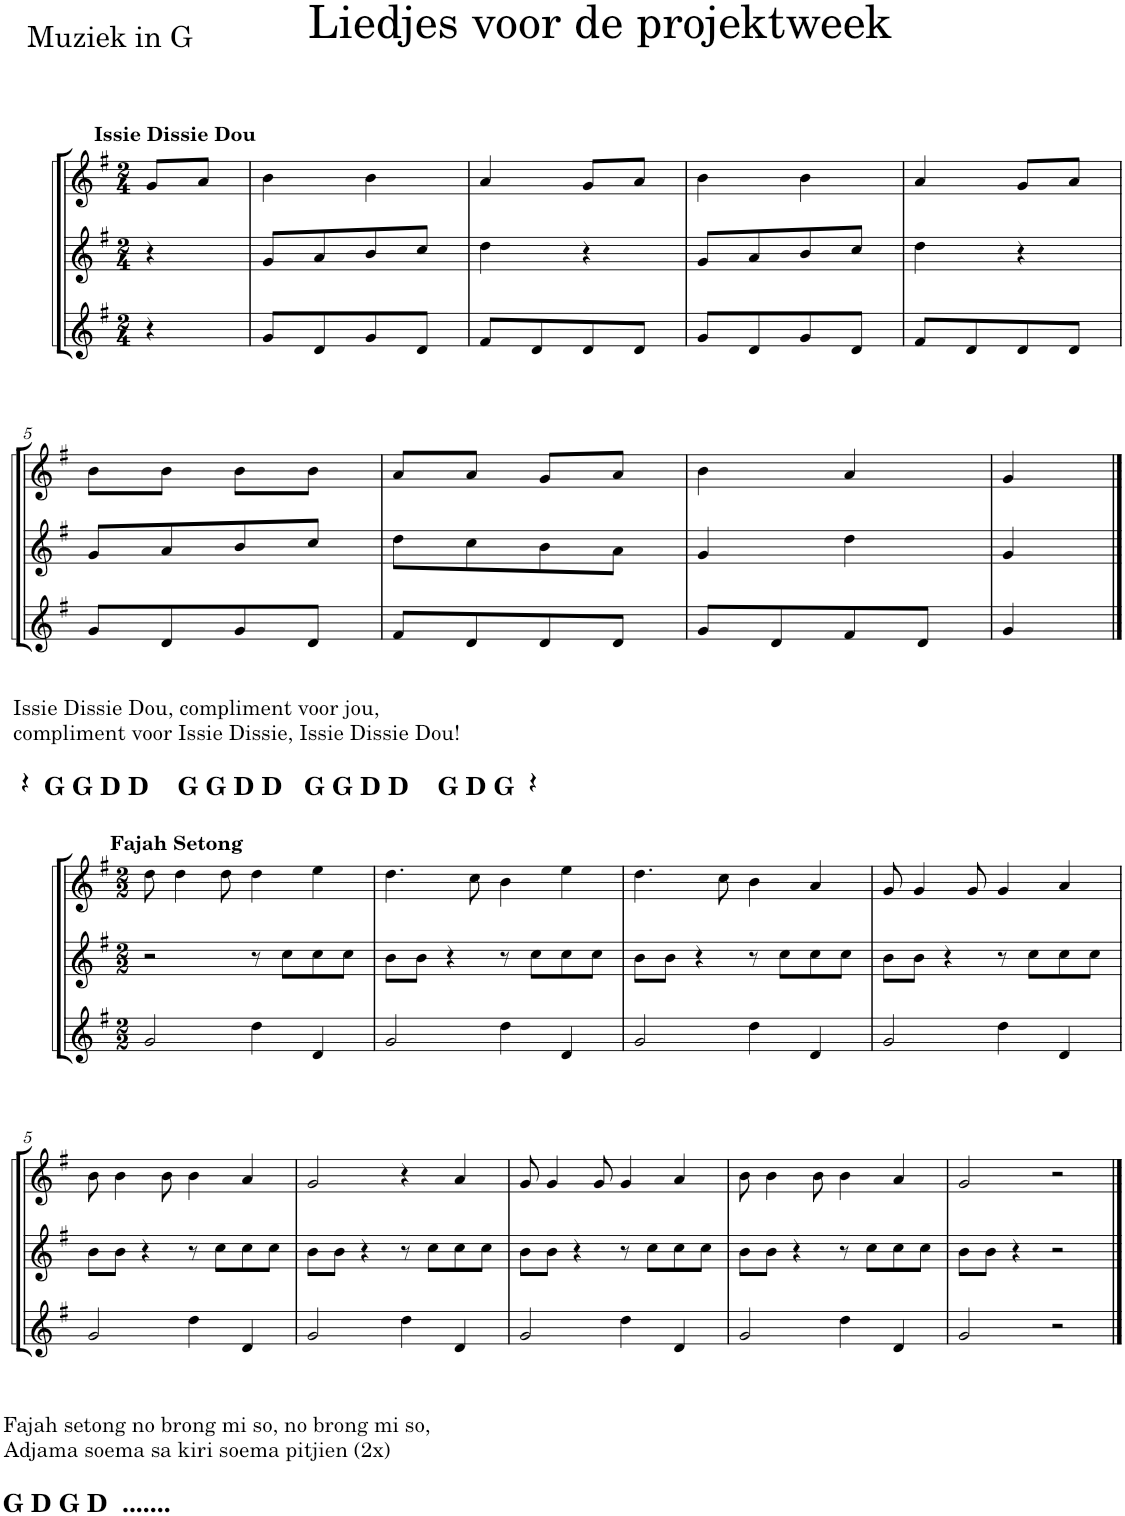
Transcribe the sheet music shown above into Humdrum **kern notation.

**kern	**kern	**kern
*part3	*part2	*part1
*staff3	*staff2	*staff1
*I"Violin	*I"Violin	*I"Violin
*I'Vln	*I'Vln	*I'Vln
*clefG2	*clefG2	*clefG2
*k[f#]	*k[f#]	*k[f#]
*M2/4	*M2/4	*M2/4
=	=	=
!	!	!LO:TX:a:B:t=Issie Dissie Dou
4r	4r	8g/L
.	.	8a/J
=1	=1	=1
8g/L	8g/L	4b\
8d/	8a/	.
8g/	8b/	4b\
8d/J	8cc/J	.
=2	=2	=2
8f#/L	4dd\	4a/
8d/	.	.
8d/	4r	8g/L
8d/J	.	8a/J
=3	=3	=3
8g/L	8g/L	4b\
8d/	8a/	.
8g/	8b/	4b\
8d/J	8cc/J	.
=4	=4	=4
8f#/L	4dd\	4a/
8d/	.	.
8d/	4r	8g/L
8d/J	.	8a/J
!!LO:LB:g=z
=5	=5	=5
8g/L	8g/L	8b\L
8d/	8a/	8b\J
8g/	8b/	8b\L
8d/J	8cc/J	8b\J
=6	=6	=6
8f#/L	8dd\L	8a/L
8d/	8cc\	8a/J
8d/	8b\	8g/L
8d/J	8a\J	8a/J
=7	=7	=7
8g/L	4g/	4b\
8d/	.	.
8f#/	4dd\	4a/
8d/J	.	.
=8	=8	=8
4g/	4g/	4g/
!!LO:LB:g=z
==1	==1	==1
*M2/2	*M2/2	*M2/2
!	!	!LO:TX:a:t=Issie Dissie Dou, compliment voor jou,
!	!	!LO:TX:a:t=compliment voor Issie Dissie, Issie Dissie Dou!
!	!	!LO:TX:a:B:t=𝄽  G G D D    G G D D   G G D D    G D G  𝄽
!	!	!LO:TX:a:B:t=Fajah Setong
2g/	2r	8dd\
.	.	4dd\
.	.	8dd\
4dd\	8r	4dd\
.	8cc\L	.
4d/	8cc\	4ee\
.	8cc\J	.
=2	=2	=2
2g/	8b\L	4.dd\
.	8b\J	.
.	4r	.
.	.	8cc\
4dd\	8r	4b\
.	8cc\L	.
4d/	8cc\	4ee\
.	8cc\J	.
=3	=3	=3
2g/	8b\L	4.dd\
.	8b\J	.
.	4r	.
.	.	8cc\
4dd\	8r	4b\
.	8cc\L	.
4d/	8cc\	4a/
.	8cc\J	.
=4	=4	=4
2g/	8b\L	8g/
.	8b\J	4g/
.	4r	.
.	.	8g/
4dd\	8r	4g/
.	8cc\L	.
4d/	8cc\	4a/
.	8cc\J	.
!!LO:LB:g=z
=5	=5	=5
!LO:TX:b:t=Fajah setong no brong mi so, no brong mi so,	!	!
!LO:TX:b:t=Adjama soema sa kiri soema pitjien (2x)	!	!
!LO:TX:b:B:t=G D G D  .......	!	!
2g/	8b\L	8b\
.	8b\J	4b\
.	4r	.
.	.	8b\
4dd\	8r	4b\
.	8cc\L	.
4d/	8cc\	4a/
.	8cc\J	.
=6	=6	=6
2g/	8b\L	2g/
.	8b\J	.
.	4r	.
4dd\	8r	4r
.	8cc\L	.
4d/	8cc\	4a/
.	8cc\J	.
=7	=7	=7
2g/	8b\L	8g/
.	8b\J	4g/
.	4r	.
.	.	8g/
4dd\	8r	4g/
.	8cc\L	.
4d/	8cc\	4a/
.	8cc\J	.
=8	=8	=8
2g/	8b\L	8b\
.	8b\J	4b\
.	4r	.
.	.	8b\
4dd\	8r	4b\
.	8cc\L	.
4d/	8cc\	4a/
.	8cc\J	.
=9	=9	=9
2g/	8b\L	2g/
.	8b\J	.
.	4r	.
2r	2r	2r
==	==	==
*-	*-	*-
